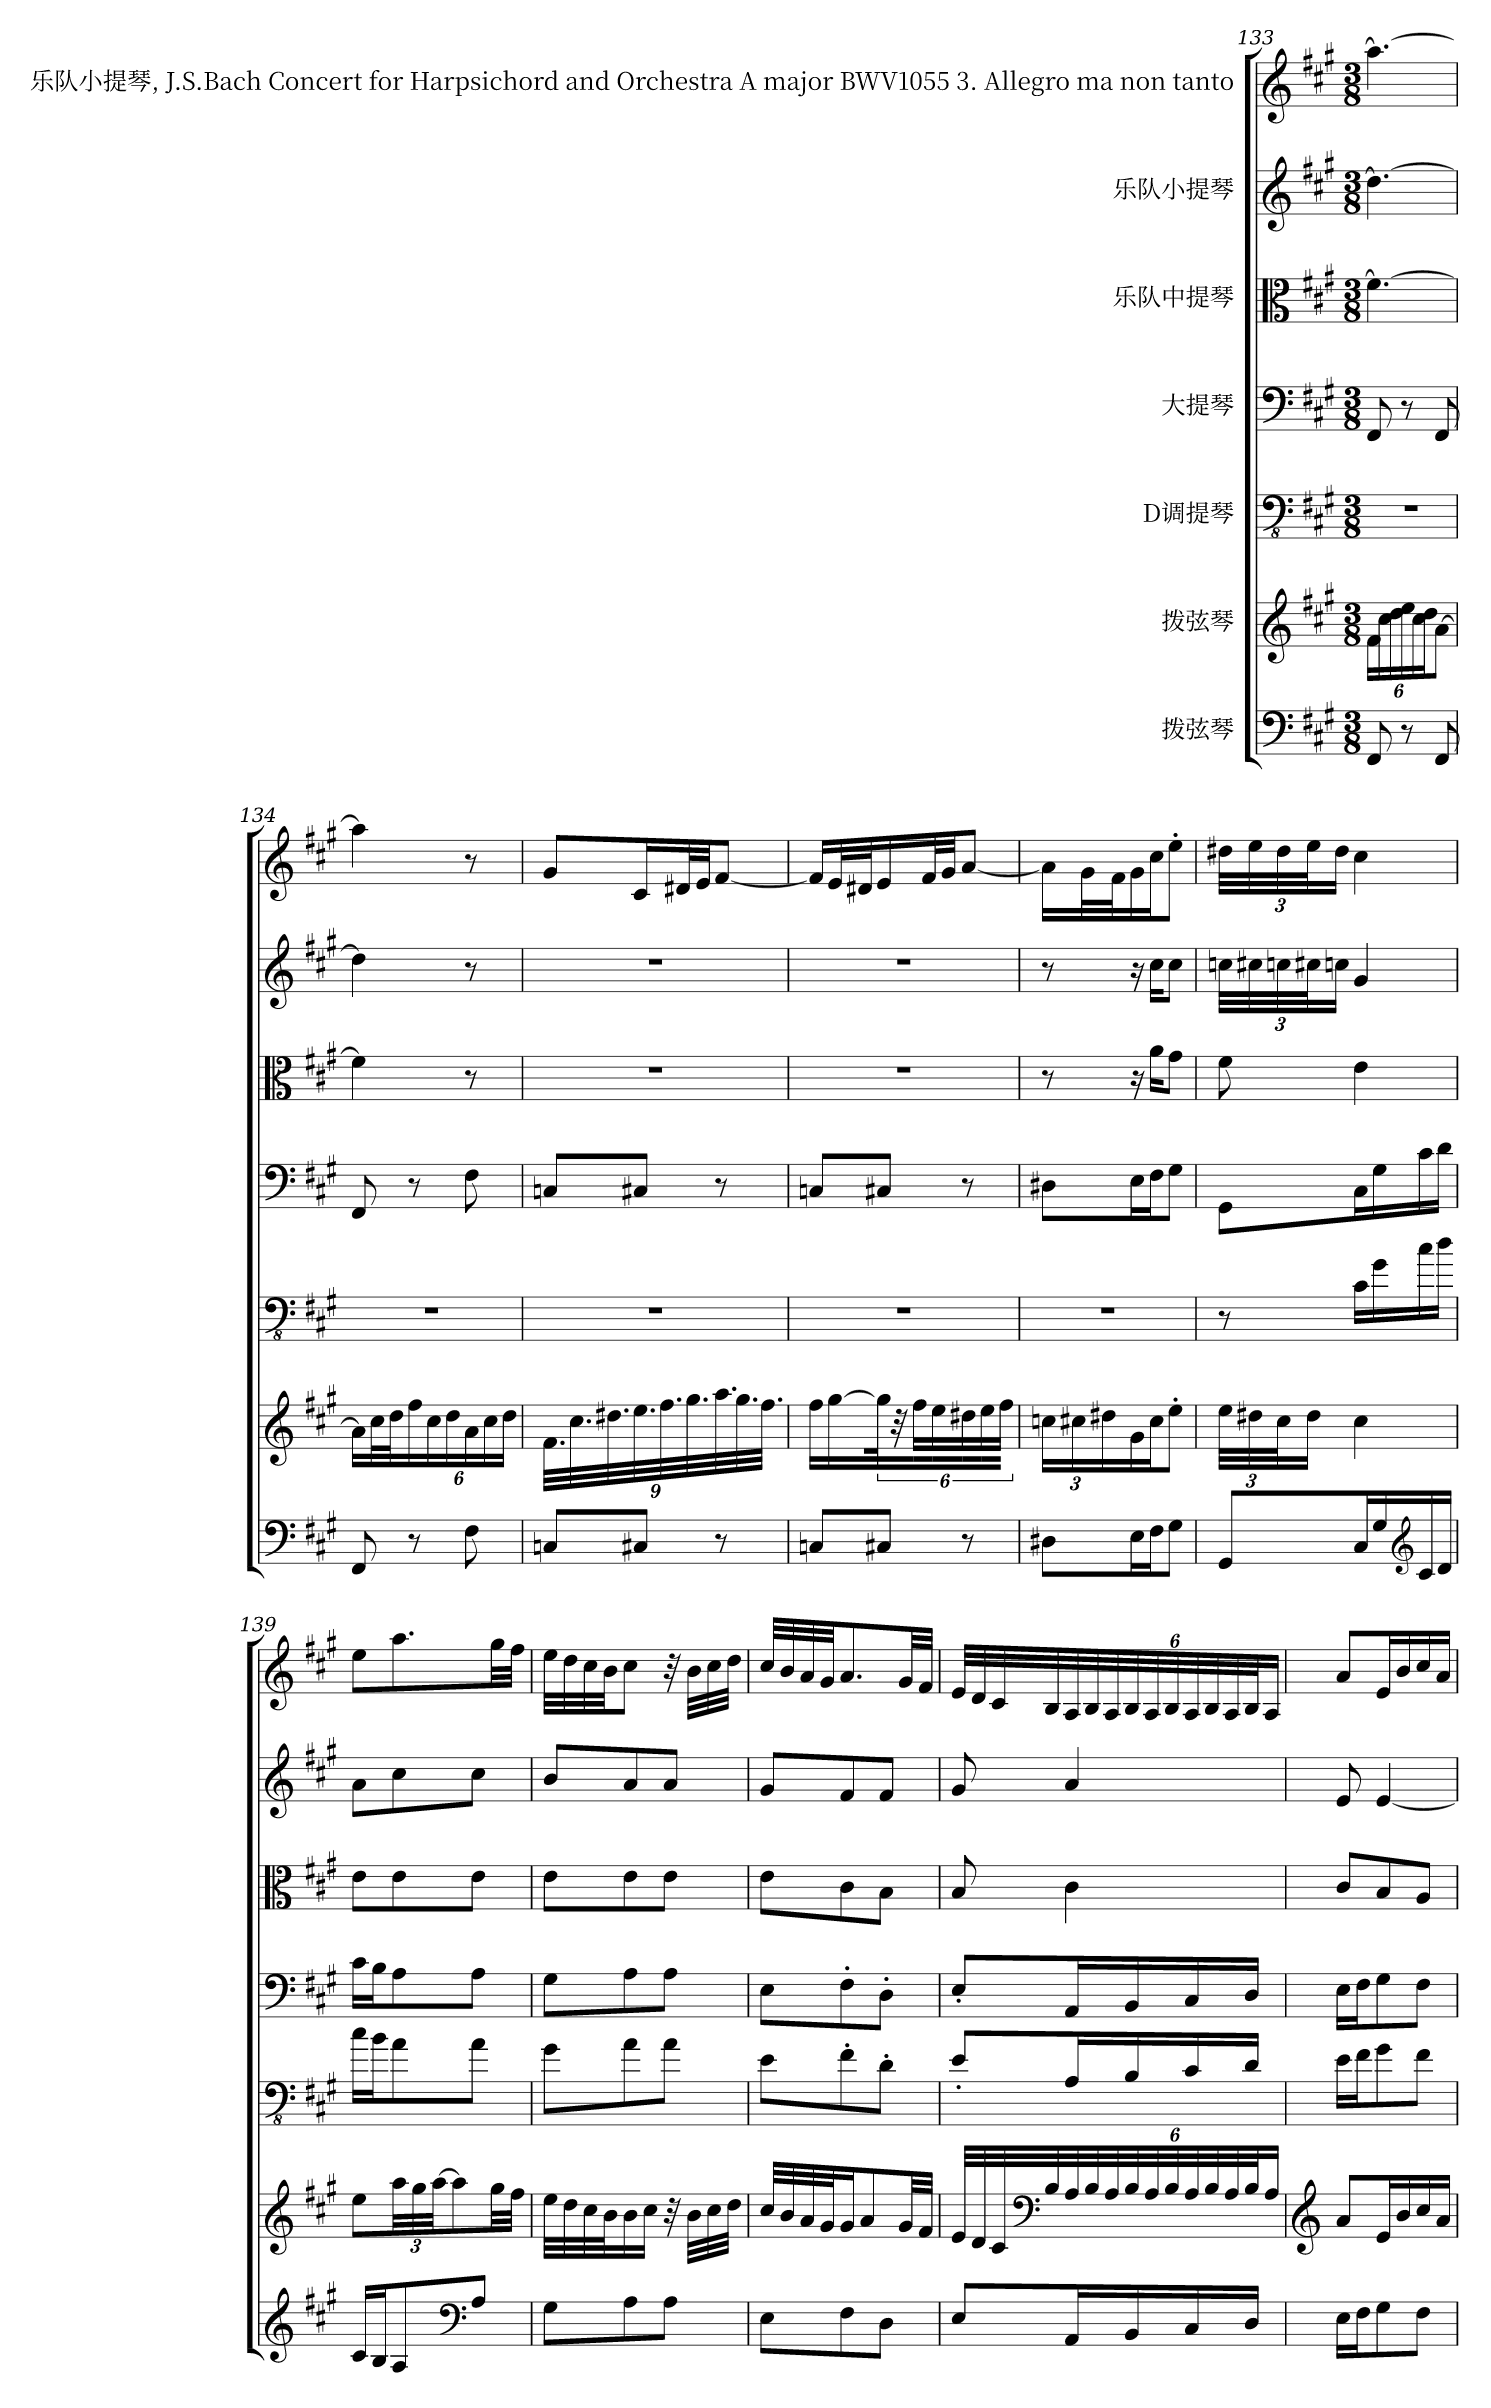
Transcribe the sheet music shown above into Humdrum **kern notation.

**kern	**kern	**kern	**kern	**kern	**kern	**kern
*part7	*part6	*part5	*part4	*part3	*part2	*part1
*staff7	*staff6	*staff5	*staff4	*staff3	*staff2	*staff1
*I"拨弦琴	*I"拨弦琴	*I"D调提琴	*I"大提琴	*I"乐队中提琴	*I"乐队小提琴	*I"乐队小提琴, J.S.Bach Concert for Harpsichord and Orchestra A major BWV1055 3. Allegro ma non tanto
*clefF4	*clefG2	*clefFv4	*clefF4	*clefC3	*clefG2	*clefG2
*	*	*ITrd7c12	*	*	*	*
*k[f#c#g#]	*k[f#c#g#]	*k[f#c#g#]	*k[f#c#g#]	*k[f#c#g#]	*k[f#c#g#]	*k[f#c#g#]
*M3/8	*M3/8	*M3/8	*M3/8	*M3/8	*M3/8	*M3/8
*	*Xbrackettup	*	*	*	*	*
=133	=133	=133	=133	=133	=133	=133
8FF#/	24f#\LL	4.r	8FF#/	4.f#\_	4.dd\_	4.aa\_
.	24cc#\	.	.	.	.	.
.	24dd\	.	.	.	.	.
8r	24ee\	.	8r	.	.	.
.	24cc#\	.	.	.	.	.
.	24dd\J	.	.	.	.	.
8FF#/	[8a\J	.	8FF#/	.	.	.
=134	=134	=134	=134	=134	=134	=134
8FF#/	16a\LL]	4.r	8FF#/	4f#\]	4dd\]	4aa\]
.	32cc#\L	.	.	.	.	.
.	32dd\J	.	.	.	.	.
8r	24ff#\	.	8r	.	.	.
.	24cc#\	.	.	.	.	.
.	24dd\	.	.	.	.	.
8F#\	24a\	.	8F#\	8r	8r	8r
.	24cc#\	.	.	.	.	.
.	24dd\JJ	.	.	.	.	.
=135	=135	=135	=135	=135	=135	=135
8Cn/L	36.f#\LLL	4.r	8Cn/L	4.r	4.r	8g#/L
.	36.cc#\	.	.	.	.	.
.	36.dd#X\	.	.	.	.	.
8C#X/J	36.ee\	.	8C#X/J	.	.	16c#/L
.	36.ff#\	.	.	.	.	.
.	.	.	.	.	.	32d#X/L
.	36.gg#\	.	.	.	.	.
.	.	.	.	.	.	32e/JJ
8r	36.aa\	.	8r	.	.	[8f#/J
.	36.gg#\	.	.	.	.	.
.	36.ff#\JJJ	.	.	.	.	.
!!LO:PB:g=z
=136	=136	=136	=136	=136	=136	=136
8Cn/L	16ff#\LL	4.r	8Cn/L	4.r	4.r	16f#/LL]
.	[16gg#\	.	.	.	.	32e/L
.	.	.	.	.	.	32d#X/J
*	*brackettup	*	*	*	*	*
8C#X/J	48gg#\JJk]	.	8C#X/J	.	.	16e/
.	48r	.	.	.	.	.
.	24ff#\LL	.	.	.	.	.
.	.	.	.	.	.	32f#/L
.	24ee\	.	.	.	.	.
.	.	.	.	.	.	32g#/JJ
*	*Xbrackettup	*	*	*	*	*
8r	24dd#X\	.	8r	.	.	[8a/J
.	24ee\	.	.	.	.	.
.	24ff#\JJ	.	.	.	.	.
=137	=137	=137	=137	=137	=137	=137
8D#X\L	24ccn\LL	4.r	8D#X\L	8r	8r	16a\LL]
.	24cc#X\	.	.	.	.	.
.	.	.	.	.	.	32g#\L
.	24dd#X\	.	.	.	.	.
.	.	.	.	.	.	32f#\J
16E\L	16g#\	.	16E\L	16r	16r	16g#\
16F#\J	16cc#\J	.	16F#\J	16a\KL	16cc#\KL	16cc#\J
8G#\J	8ee'\J	.	8G#\J	8g#\J	8cc#\J	8ee'\J
=138	=138	=138	=138	=138	=138	=138
*	*	*	*	*	*Xbrackettup	*Xbrackettup
8GG#/L	48ee\LLL	8r	8GG#\L	8f#\	48ccn\LLL	48dd#X\LLL
.	48dd#X\	.	.	.	48cc#X\	48ee\
.	48cc#\J	.	.	.	48ccn\	48dd#\
.	16dd#\JJ	.	.	.	48cc#X\J	48ee\J
.	.	.	.	.	24ccn\JJ	24dd#\JJ
16C#/L	4cc#\	16CC#\LL	16C#\L	4e\	4g#/	4cc#\
16G#/	.	16GG#\	16G#\	.	.	.
*clefG2	*	*	*	*	*	*
16c#/	.	16C#\	16c#\	.	.	.
16d/JJ	.	16D\JJ	16d\JJ	.	.	.
!!LO:PB:g=z
=139	=139	=139	=139	=139	=139	=139
16c#/LL	8ee\L	16C#\LL	16c#\LL	8e\L	8a\L	8ee\L
16B/J	.	16BB\J	16B\J	.	.	.
8A/	48aa\LL	8AA\	8A\	8e\	8cc#\	8.aa\
.	48gg#\	.	.	.	.	.
.	[48aa\JJ	.	.	.	.	.
.	8aa\]	.	.	.	.	.
*clefF4	*	*	*	*	*	*
8A/J	.	8AA\J	8A\J	8e\J	8cc#\J	.
.	32gg#\LL	.	.	.	.	32gg#\LL
.	32ff#\JJJ	.	.	.	.	32ff#\JJJ
=140	=140	=140	=140	=140	=140	=140
8G#\L	32ee\LLL	8GG#\L	8G#\L	8e\L	8b/L	32ee\LLL
.	32dd\	.	.	.	.	32dd\
.	32cc#\	.	.	.	.	32cc#\
.	32b\J	.	.	.	.	32b\JJ
8A\	16b\	8AA\	8A\	8e\	8a/	8cc#\J
.	16cc#\JJ	.	.	.	.	.
8A\J	32r	8AA\J	8A\J	8e\J	8a/J	32r
.	32b\LLL	.	.	.	.	32b\LLL
.	32cc#\	.	.	.	.	32cc#\
.	32dd\JJJ	.	.	.	.	32dd\JJJ
=141	=141	=141	=141	=141	=141	=141
8E\L	32cc#/LLL	8EE\L	8E\L	8e\L	8g#/L	32cc#/LLL
.	32b/	.	.	.	.	32b/
.	32a/	.	.	.	.	32a/
.	32g#/J	.	.	.	.	32g#/JJ
8F#\	16g#/J	8FF#'\	8F#'\	8c#\	8f#/	8.a/
.	8a/	.	.	.	.	.
8D\J	.	8DD'\J	8D'\J	8B\J	8f#/J	.
.	32g#/LL	.	.	.	.	32g#/LL
.	32f#/JJJ	.	.	.	.	32f#/JJJ
!!LO:PB:g=z
=142	=142	=142	=142	=142	=142	=142
8E/L	32e/LLL	8EE'/L	8E'/L	8B/	8g#/	32e/LLL
.	32d/	.	.	.	.	32d/
.	32c#/	.	.	.	.	32c#/
*	*clefF4	*	*	*	*	*
.	32B/	.	.	.	.	32B/
16AA/L	48A/	16AAA/L	16AA/L	4c#\	4a/	48A/
.	48B/	.	.	.	.	48B/
.	48A/	.	.	.	.	48A/
16BB/	48B/	16BBB/	16BB/	.	.	48B/
.	48A/	.	.	.	.	48A/
.	48B/	.	.	.	.	48B/
16C#/	48A/	16CC#/	16C#/	.	.	48A/
.	48B/	.	.	.	.	48B/
.	48A/	.	.	.	.	48A/
16D/JJ	48B/J	16DD/JJ	16D/JJ	.	.	48B/J
.	24A/JJ	.	.	.	.	24A/JJ
=143	=143	=143	=143	=143	=143	=143
*	*clefG2	*	*	*	*	*
16E\LL	8a/L	16EE\LL	16E\LL	8c#/L	8e/	8a/L
16F#\J	.	16FF#\J	16F#\J	.	.	.
8G#\	16e/L	8GG#\	8G#\	8B/	[4e/	16e/L
.	16b/	.	.	.	.	16b/
8F#\J	16cc#/	8FF#\J	8F#\J	8A/J	.	16cc#/
.	16a/JJ	.	.	.	.	16a/JJ
=	=	=	=	=	=	=
*-	*-	*-	*-	*-	*-	*-
